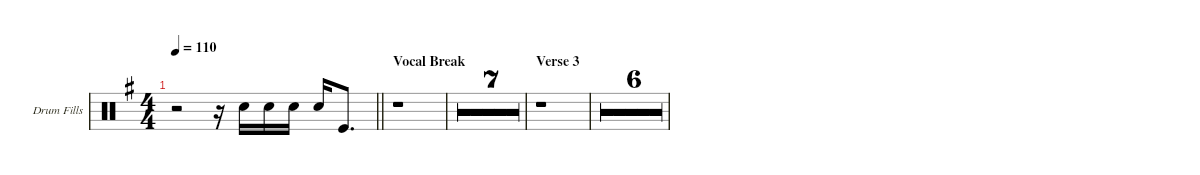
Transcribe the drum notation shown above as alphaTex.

\defaultSystemsLayout 4
\hideDynamics
\bracketExtendMode groupsimilarinstruments
\useSystemSignSeparator
\multiBarRest
\multiTrackTrackNamePolicy allsystems
\firstSystemTrackNameMode fullname
\firstSystemTrackNameOrientation horizontal
\otherSystemsTrackNameOrientation horizontal
\defaultBarNumberDisplay FirstOfSystem
\track ("Drum Fills" "Fills") {multiBarRest instrument percussion}
\staff {score}
\articulation defaults
\ts (4 4)
\tempo 110
\clef neutral
\barLineRight lightlight
\ks g
r.2{dy f} r.16 "Snare (hit) 2".16{dy mf} "Snare (hit) 2".16 "Snare (hit) 2".16 "Snare (hit) 2".16{dy f} "Kick (hit)".8{d} |
\section ("" "Vocal Break")
r.1 |
r.1 |
r.1 |
r.1 |
r.1 |
r.1 |
r.1 |
\barLineRight lightlight
r.1 |
\section ("" "Verse 3")
r.1 |
r.1 |
r.1 |
r.1 |
r.1 |
r.1 |
r.1
